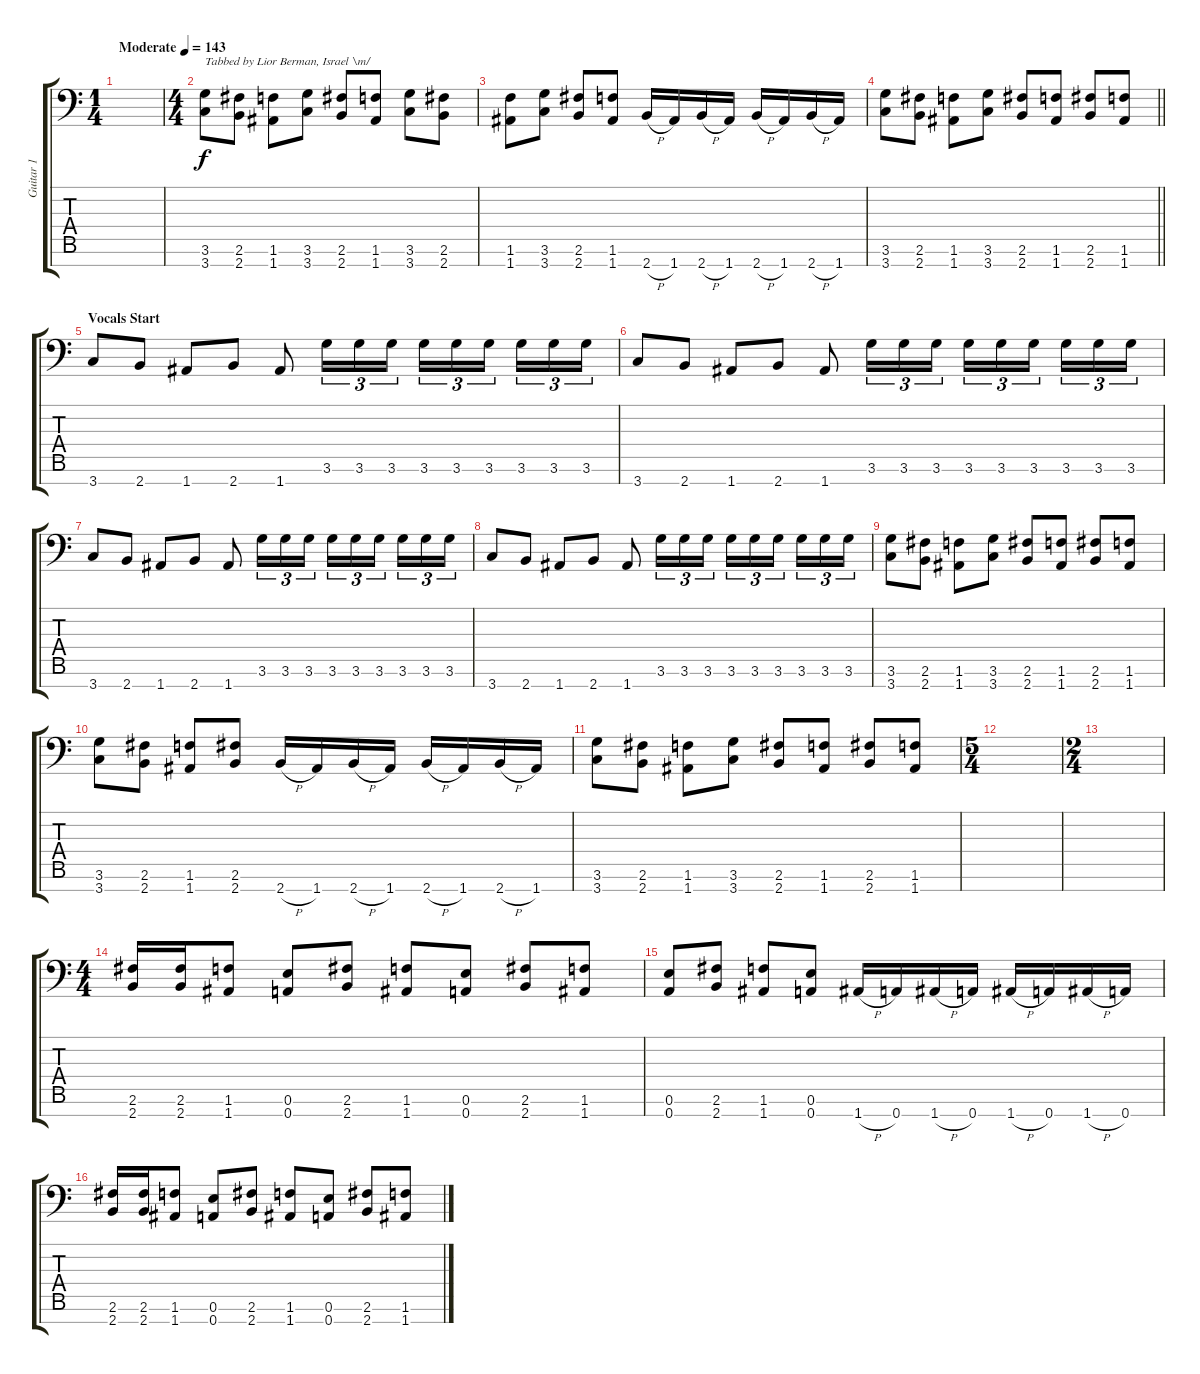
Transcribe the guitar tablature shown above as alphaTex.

\track ("Guitar 1" "Guitar 1") {instrument distortionguitar}
\staff {score tabs}
\tuning (E4 B3 Gb3 D3 A2 E2 A1) {hide}
\ts (1 4)
\tempo (143 "Moderate")
\clef f4
\ks c
|
\ts (4 4)
(3.6 3.7).8{txt "Tabbed by Lior Berman, Israel \\m/"} (2.6 2.7).8 (1.6 1.7).8 (3.6 3.7).8 (2.6 2.7).8 (1.6 1.7).8 (3.6 3.7).8 (2.6 2.7).8 |
(1.6 1.7).8 (3.6 3.7).8 (2.6 2.7).8 (1.6 1.7).8 2.7{h}.16 1.7.16 2.7{h}.16 1.7.16 2.7{h}.16 1.7.16 2.7{h}.16 1.7.16 |
\barLineRight lightlight
(3.6 3.7).8 (2.6 2.7).8 (1.6 1.7).8 (3.6 3.7).8 (2.6 2.7).8 (1.6 1.7).8 (2.6 2.7).8 (1.6 1.7).8 |
\section ("" "Vocals Start")
3.7.8 2.7.8 1.7.8 2.7.8 1.7.8 3.6.16{tu (3 2)} 3.6.16{tu (3 2)} 3.6.16{tu (3 2)} 3.6.16{tu (3 2)} 3.6.16{tu (3 2)} 3.6.16{tu (3 2) beam splitsecondary} 3.6.16{tu (3 2)} 3.6.16{tu (3 2)} 3.6.16{tu (3 2)} |
3.7.8 2.7.8 1.7.8 2.7.8 1.7.8 3.6.16{tu (3 2)} 3.6.16{tu (3 2)} 3.6.16{tu (3 2)} 3.6.16{tu (3 2)} 3.6.16{tu (3 2)} 3.6.16{tu (3 2) beam splitsecondary} 3.6.16{tu (3 2)} 3.6.16{tu (3 2)} 3.6.16{tu (3 2)} |
3.7.8 2.7.8 1.7.8 2.7.8 1.7.8 3.6.16{tu (3 2)} 3.6.16{tu (3 2)} 3.6.16{tu (3 2)} 3.6.16{tu (3 2)} 3.6.16{tu (3 2)} 3.6.16{tu (3 2) beam splitsecondary} 3.6.16{tu (3 2)} 3.6.16{tu (3 2)} 3.6.16{tu (3 2)} |
3.7.8 2.7.8 1.7.8 2.7.8 1.7.8 3.6.16{tu (3 2)} 3.6.16{tu (3 2)} 3.6.16{tu (3 2)} 3.6.16{tu (3 2)} 3.6.16{tu (3 2)} 3.6.16{tu (3 2) beam splitsecondary} 3.6.16{tu (3 2)} 3.6.16{tu (3 2)} 3.6.16{tu (3 2)} |
(3.6 3.7).8 (2.6 2.7).8 (1.6 1.7).8 (3.6 3.7).8 (2.6 2.7).8 (1.6 1.7).8 (2.6 2.7).8 (1.6 1.7).8 |
(3.6 3.7).8 (2.6 2.7).8 (1.6 1.7).8 (2.6 2.7).8 2.7{h}.16 1.7.16 2.7{h}.16 1.7.16 2.7{h}.16 1.7.16 2.7{h}.16 1.7.16 |
(3.6 3.7).8 (2.6 2.7).8 (1.6 1.7).8 (3.6 3.7).8 (2.6 2.7).8 (1.6 1.7).8 (2.6 2.7).8 (1.6 1.7).8 |
\ts (5 4)
|
\ts (2 4)
|
\ts (4 4)
(2.6 2.7).16 (2.6 2.7).16 (1.6 1.7).8 (0.6 0.7).8 (2.6 2.7).8 (1.6 1.7).8 (0.6 0.7).8 (2.6 2.7).8 (1.6 1.7).8 |
(0.6 0.7).8 (2.6 2.7).8 (1.6 1.7).8 (0.6 0.7).8 1.7{h}.16 0.7.16 1.7{h}.16 0.7.16 1.7{h}.16 0.7.16 1.7{h}.16 0.7.16 |
(2.6 2.7).16 (2.6 2.7).16 (1.6 1.7).8 (0.6 0.7).8 (2.6 2.7).8 (1.6 1.7).8 (0.6 0.7).8 (2.6 2.7).8 (1.6 1.7).8
